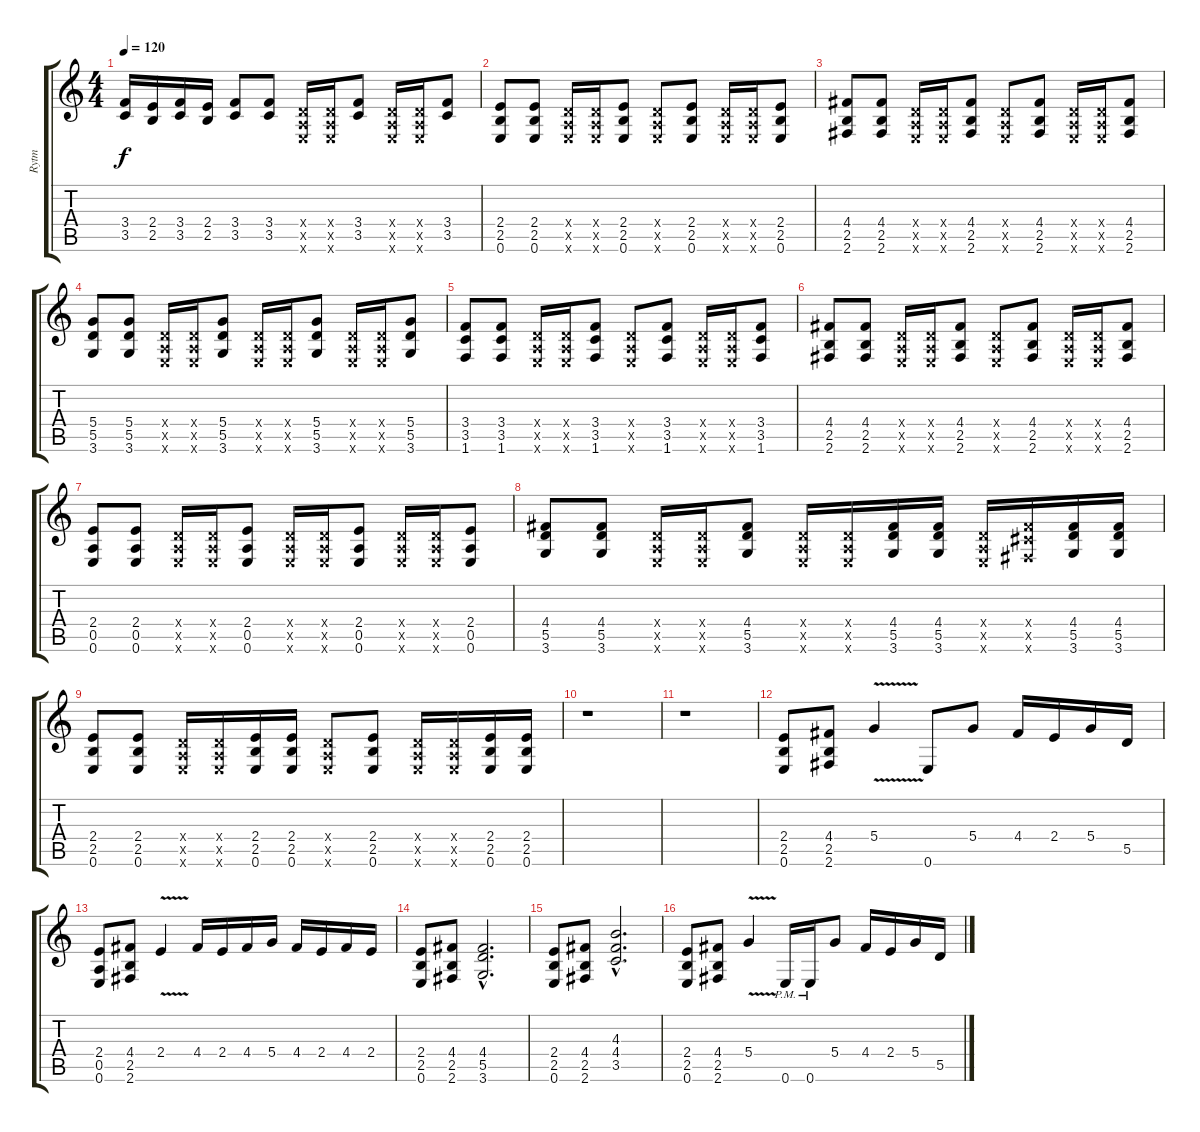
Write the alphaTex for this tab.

\track ("Rytm" "Rytm") {instrument distortionguitar}
\staff {score tabs}
\tuning (E4 B3 G3 D3 A2 E2) {hide}
\ts (4 4)
\tempo 120
\clef g2
\ks c
(3.4 3.5).16{dy f} (2.4 2.5).16 (3.4 3.5).16 (2.4 2.5).16 (3.4 3.5).8 (3.4 3.5).8 (0.4{x} 0.5{x} 0.6{x}).16 (0.4{x} 0.5{x} 0.6{x}).16 (3.4 3.5).8 (0.4{x} 0.5{x} 0.6{x}).16 (0.4{x} 0.5{x} 0.6{x}).16 (3.4 3.5).8 |
(2.4 2.5 0.6).8 (2.4 2.5 0.6).8 (0.4{x} 0.5{x} 0.6{x}).16 (0.4{x} 0.5{x} 0.6{x}).16 (2.4 2.5 0.6).8 (0.4{x} 0.5{x} 0.6{x}).8 (2.4 2.5 0.6).8 (0.4{x} 0.5{x} 0.6{x}).16 (0.4{x} 0.5{x} 0.6{x}).16 (2.4 2.5 0.6).8 |
(4.4 2.5 2.6).8 (4.4 2.5 2.6).8 (0.4{x} 0.5{x} 0.6{x}).16 (0.4{x} 0.5{x} 0.6{x}).16 (4.4 2.5 2.6).8 (0.4{x} 0.5{x} 0.6{x}).8 (4.4 2.5 2.6).8 (0.4{x} 0.5{x} 0.6{x}).16 (0.4{x} 0.5{x} 0.6{x}).16 (4.4 2.5 2.6).8 |
(5.4 5.5 3.6).8 (5.4 5.5 3.6).8 (0.4{x} 0.5{x} 0.6{x}).16 (0.4{x} 0.5{x} 0.6{x}).16 (5.4 5.5 3.6).8 (0.4{x} 0.5{x} 0.6{x}).16 (0.4{x} 0.5{x} 0.6{x}).16 (5.4 5.5 3.6).8 (0.4{x} 0.5{x} 0.6{x}).16 (0.4{x} 0.5{x} 0.6{x}).16 (5.4 5.5 3.6).8 |
(3.4 3.5 1.6).8 (3.4 3.5 1.6).8 (0.4{x} 0.5{x} 0.6{x}).16 (0.4{x} 0.5{x} 0.6{x}).16 (3.4 3.5 1.6).8 (0.4{x} 0.5{x} 0.6{x}).8 (3.4 3.5 1.6).8 (0.4{x} 0.5{x} 0.6{x}).16 (0.4{x} 0.5{x} 0.6{x}).16 (3.4 3.5 1.6).8 |
(4.4 2.5 2.6).8 (4.4 2.5 2.6).8 (0.4{x} 0.5{x} 0.6{x}).16 (0.4{x} 0.5{x} 0.6{x}).16 (4.4 2.5 2.6).8 (0.4{x} 0.5{x} 0.6{x}).8 (4.4 2.5 2.6).8 (0.4{x} 0.5{x} 0.6{x}).16 (0.4{x} 0.5{x} 0.6{x}).16 (4.4 2.5 2.6).8 |
(2.4 0.5 0.6).8 (2.4 0.5 0.6).8 (0.4{x} 0.5{x} 0.6{x}).16 (0.4{x} 0.5{x} 0.6{x}).16 (2.4 0.5 0.6).8 (0.4{x} 0.5{x} 0.6{x}).16 (0.4{x} 0.5{x} 0.6{x}).16 (2.4 0.5 0.6).8 (0.4{x} 0.5{x} 0.6{x}).16 (0.4{x} 0.5{x} 0.6{x}).16 (2.4 0.5 0.6).8 |
(4.4 5.5 3.6).8 (4.4 5.5 3.6).8 (0.4{x} 0.5{x} 0.6{x}).16 (0.4{x} 0.5{x} 0.6{x}).16 (4.4 5.5 3.6).8 (0.4{x} 0.5{x} 0.6{x}).16 (0.4{x} 0.5{x} 0.6{x}).16 (4.4 5.5 3.6).16 (4.4 5.5 3.6).16 (0.4{x} 0.5{x} 0.6{x}).16 (4.4{x} 4.5{x} 2.6{x}).16 (4.4 5.5 3.6).16 (4.4 5.5 3.6).16 |
(2.4 2.5 0.6).8 (2.4 2.5 0.6).8 (0.4{x} 0.5{x} 0.6{x}).16 (0.4{x} 0.5{x} 0.6{x}).16 (2.4 2.5 0.6).16 (2.4 2.5 0.6).16 (0.4{x} 0.5{x} 0.6{x}).8 (2.4 2.5 0.6).8 (0.4{x} 0.5{x} 0.6{x}).16 (0.4{x} 0.5{x} 0.6{x}).16 (2.4 2.5 0.6).16 (2.4 2.5 0.6).16 |
r.1 |
r.1 |
(2.4 2.5 0.6).8 (4.4 2.5 2.6).8 5.4{v}.4 0.6.8 5.4.8 4.4.16 2.4.16 5.4.16 5.5.16 |
(2.4 0.5 0.6).8 (4.4 2.5 2.6).8 2.4{v}.4 4.4.16 2.4.16 4.4.16 5.4.16 4.4.16 2.4.16 4.4.16 2.4.16 |
(2.4 2.5 0.6).8 (4.4 2.5 2.6).8 (4.4{hac} 5.5{hac} 3.6{hac}).2{d} |
(2.4 2.5 0.6).8 (4.4 2.5 2.6).8 (4.3{hac} 4.4{hac} 3.5{hac}).2{d} |
(2.4 2.5 0.6).8 (4.4 2.5 2.6).8 5.4{v}.4 0.6{pm}.16 0.6{pm}.16 5.4.8 4.4.16 2.4.16 5.4.16 5.5.16
